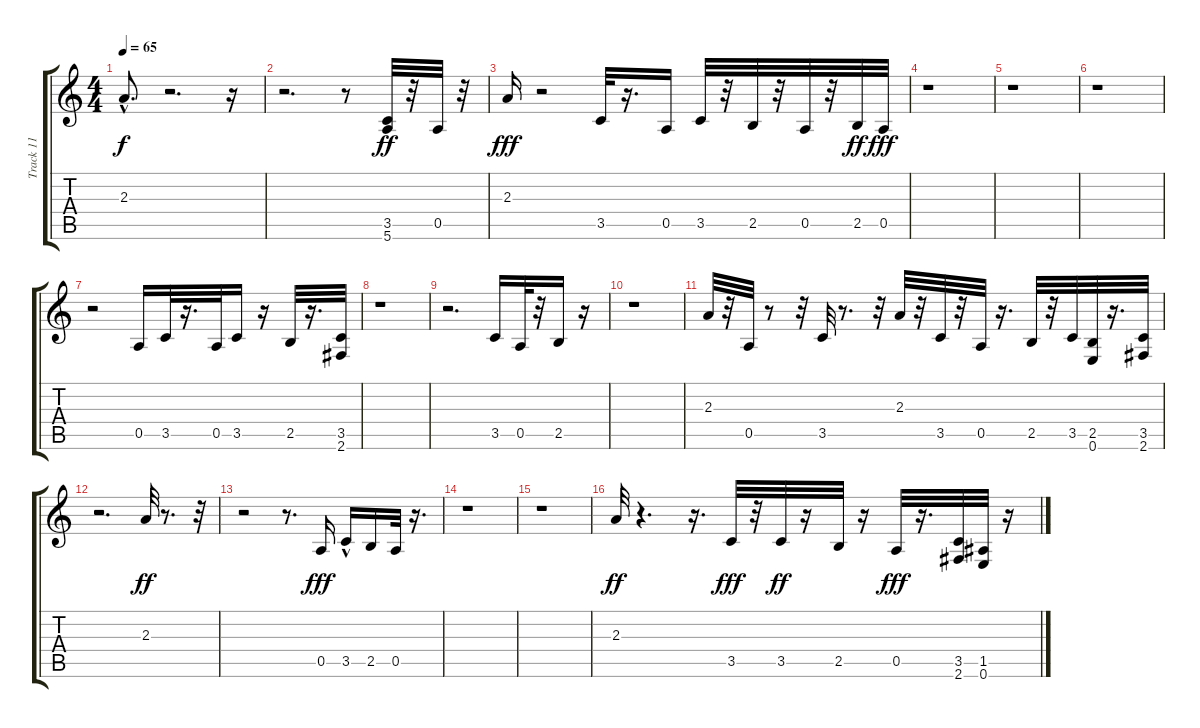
\track ("Track 11" "Track 11") {instrument acousticguitarnylon}
\staff {score tabs}
\tuning (E4 B3 G3 D3 A2 E2) {hide}
\ts (4 4)
\tempo 65
\clef g2
\ks c
2.3{hac}.8{d dy f} r.2{d} r.16 |
r.2{d} r.8 (3.5 5.6).32{dy ff} r.32 0.5.32 r.32 |
2.3.16{dy fff} r.2 3.5.32 r.16{d} 0.5.16 3.5.32 r.32 2.5.32 r.32 0.5.32 r.32 2.5.32{dy ff} 0.5.32{dy fff} |
r.1 |
r.1 |
r.1 |
r.2 0.5.16 3.5.32 r.16{d} 0.5.32 3.5.16 r.16 2.5.32 r.16{d} (3.5 2.6).32 |
r.1 |
r.2{d} 3.5.16 0.5.32 r.32 2.5.16 r.16 |
r.1 |
2.3.32 r.32 0.5.32 r.8 r.32 3.5.32 r.8{d} r.32 2.3.32 r.32 3.5.32 r.32 0.5.32 r.16{d} 2.5.32 r.32 3.5.32 (2.5 0.6).32 r.16{d} (3.5 2.6).32 |
r.2{d} 2.3.32{dy ff} r.8{d} r.32 |
r.2 r.8{d} 0.5.16{dy fff} 3.5{hac}.16 2.5.16 0.5.32 r.16{d} |
r.1 |
r.1 |
2.3.32{dy ff} r.4{d} r.16{d} 3.5.32{dy fff} r.32 3.5.32{dy ff} r.16 2.5.32 r.16 0.5.32{dy fff} r.16{d} (3.5 2.6).32 (1.5 0.6).32 r.16
